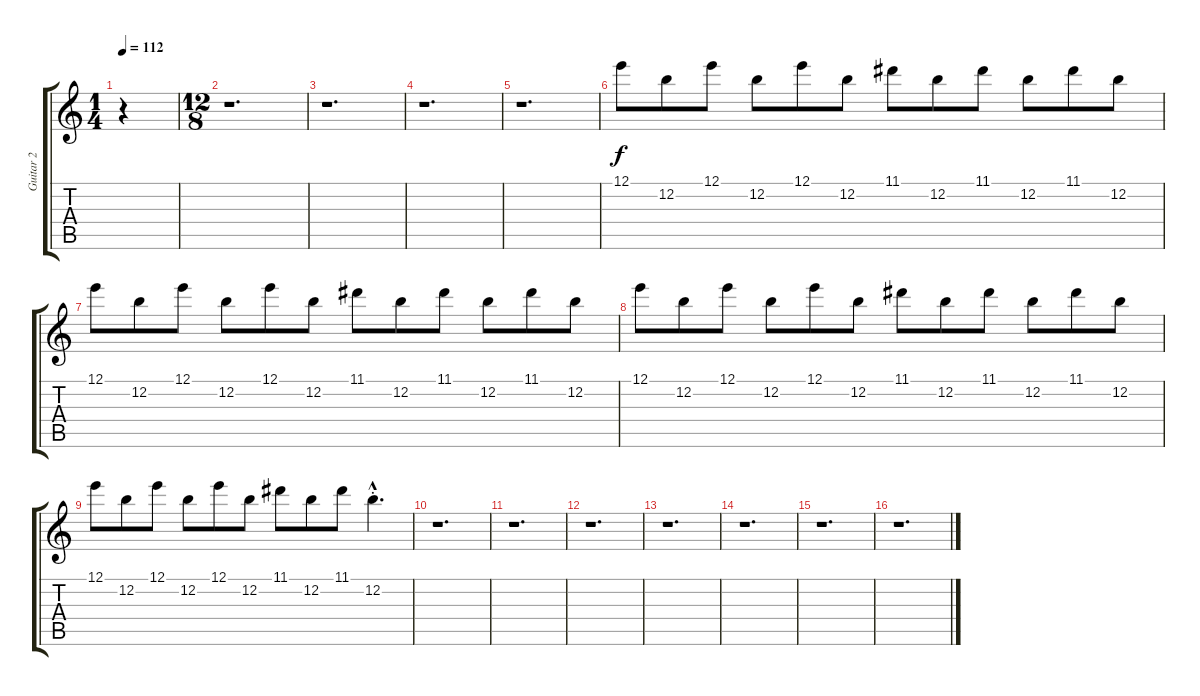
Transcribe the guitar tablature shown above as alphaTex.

\track ("Guitar 2" "Guitar 2") {instrument distortionguitar}
\staff {score tabs}
\tuning (E4 B3 G3 D3 A2 E2) {hide}
\ts (1 4)
\tempo 112
\clef g2
\ks c
r.4{dy f instrument distortionguitar} |
\ts (12 8)
r.1{d} |
r.1{d} |
r.1{d} |
r.1{d} |
12.1.8 12.2.8 12.1.8 12.2.8 12.1.8 12.2.8 11.1.8 12.2.8 11.1.8 12.2.8 11.1.8 12.2.8 |
12.1.8 12.2.8 12.1.8 12.2.8 12.1.8 12.2.8 11.1.8 12.2.8 11.1.8 12.2.8 11.1.8 12.2.8 |
12.1.8 12.2.8 12.1.8 12.2.8 12.1.8 12.2.8 11.1.8 12.2.8 11.1.8 12.2.8 11.1.8 12.2.8 |
12.1.8 12.2.8 12.1.8 12.2.8 12.1.8 12.2.8 11.1.8 12.2.8 11.1.8 12.2{hac st}.4{d} |
r.1{d} |
r.1{d} |
r.1{d} |
r.1{d} |
r.1{d} |
r.1{d} |
r.1{d}
